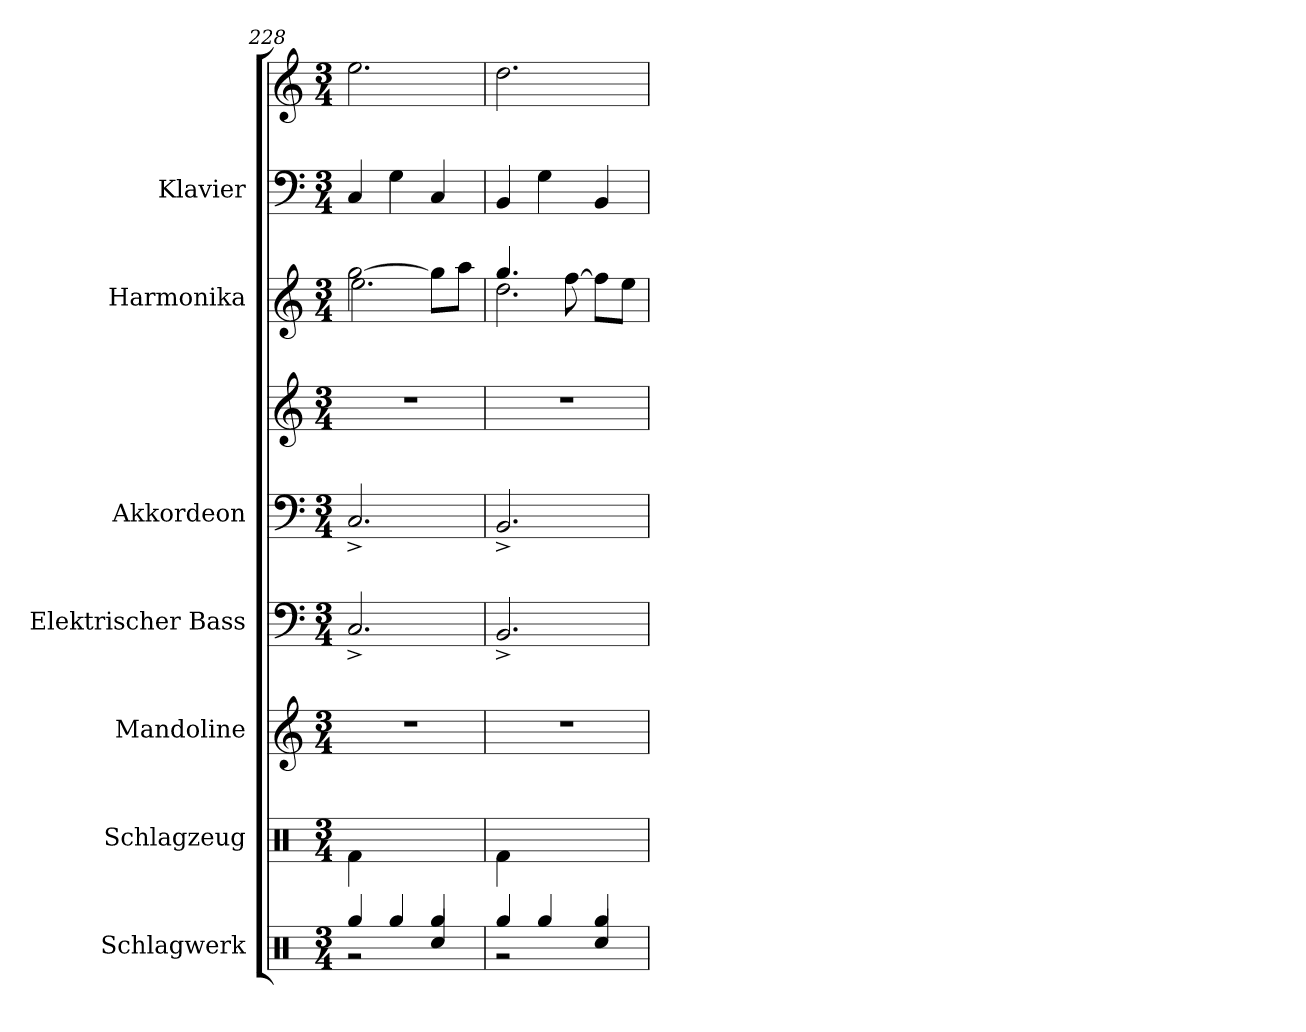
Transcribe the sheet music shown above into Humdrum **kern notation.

**kern	**kern	**kern	**kern	**kern	**kern	**kern	**kern	**kern
*part7	*part6	*part5	*part4	*part3	*part3	*part2	*part1	*part1
*staff9	*staff8	*staff7	*staff6	*staff5	*staff4	*staff3	*staff2	*staff1
*I"Schlagwerk	*I"Schlagzeug	*I"Mandoline	*I"Elektrischer Bass	*I"Akkordeon	*	*I"Harmonika	*I"Klavier	*
*I'Schlw.	*I'Schlgz.	*I'Mand.	*I'E-B.	*I'Akk.	*	*	*I'Klav.	*
*clefX	*clefX	*clefG2	*clefF4	*clefF4	*clefG2	*clefG2	*clefF4	*clefG2
*	*	*	*ITrd7c12	*	*	*	*	*
*k[]	*k[]	*k[]	*k[]	*k[]	*k[]	*k[]	*k[]	*k[]
*M3/4	*M3/4	*M3/4	*M3/4	*M3/4	*M3/4	*M3/4	*M3/4	*M3/4
=228	=228	=228	=228	=228	=228	=228	=228	=228
*^	*^	*	*	*	*	*^	*	*
4Rgg/	2r	2.ryy	4Rf\	2.r	2.CC^/	2.C^/	2.r	[2gg\	2.ee\	4C/	2.ee\
4Rgg/	.	.	2ryy	.	.	.	.	.	.	4G\	.
4Rgg/	4Rcc/	.	.	.	.	.	.	8gg\L]	.	4C/	.
.	.	.	.	.	.	.	.	8aa\J	.	.	.
=229	=229	=229	=229	=229	=229	=229	=229	=229	=229	=229	=229
4Rgg/	2r	2.ryy	4Rf\	2.r	2.BBB^/	2.BB^/	2.r	4.gg/	2.dd\	4BB/	2.dd\
4Rgg/	.	.	2ryy	.	.	.	.	.	.	4G\	.
.	.	.	.	.	.	.	.	[8ff\	.	.	.
4Rgg/	4Rcc/	.	.	.	.	.	.	8ff\L]	.	4BB/	.
.	.	.	.	.	.	.	.	8ee\J	.	.	.
*v	*v	*	*	*	*	*	*	*v	*v	*	*
*	*v	*v	*	*	*	*	*	*	*
=	=	=	=	=	=	=	=	=
*-	*-	*-	*-	*-	*-	*-	*-	*-
